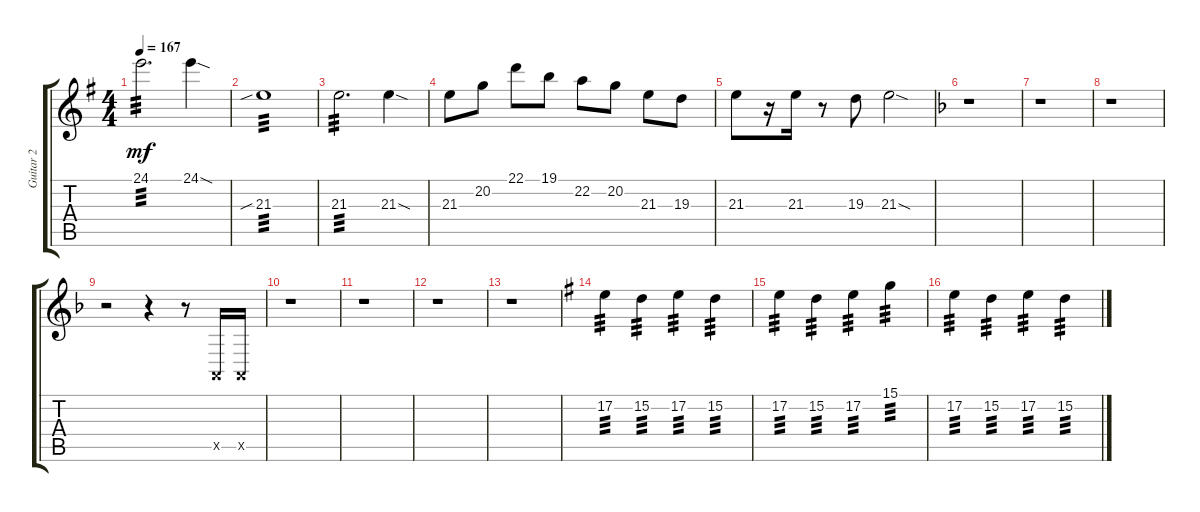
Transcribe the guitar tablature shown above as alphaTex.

\track ("Guitar 2" "Guitar 2") {instrument voiceoohs}
\staff {score tabs}
\tuning (E4 B3 G3 D3 A2 E2) {hide}
\ts (4 4)
\tempo 167
\clef g2
\ks eminor
24.1.2{d tp 3 dy mf} 24.1{sod}.4 |
21.3{sib}.1{tp 3} |
21.3.2{d tp 3} 21.3{sod}.4 |
21.3.8 20.2.8 22.1.8 19.1.8 22.2.8 20.2.8 21.3.8 19.3.8 |
21.3.8 r.16 21.3.16 r.8 19.3.8 21.3{sod}.2 |
\ks dminor
r.1 |
r.1 |
r.1 |
r.2 r.4 r.8 0.5{x}.16 0.5{x}.16 |
r.1 |
r.1 |
r.1 |
r.1 |
\ks eminor
17.2.4{tp 3} 15.2.4{tp 3} 17.2.4{tp 3} 15.2.4{tp 3} |
17.2.4{tp 3} 15.2.4{tp 3} 17.2.4{tp 3} 15.1.4{tp 3} |
17.2.4{tp 3} 15.2.4{tp 3} 17.2.4{tp 3} 15.2.4{tp 3}
